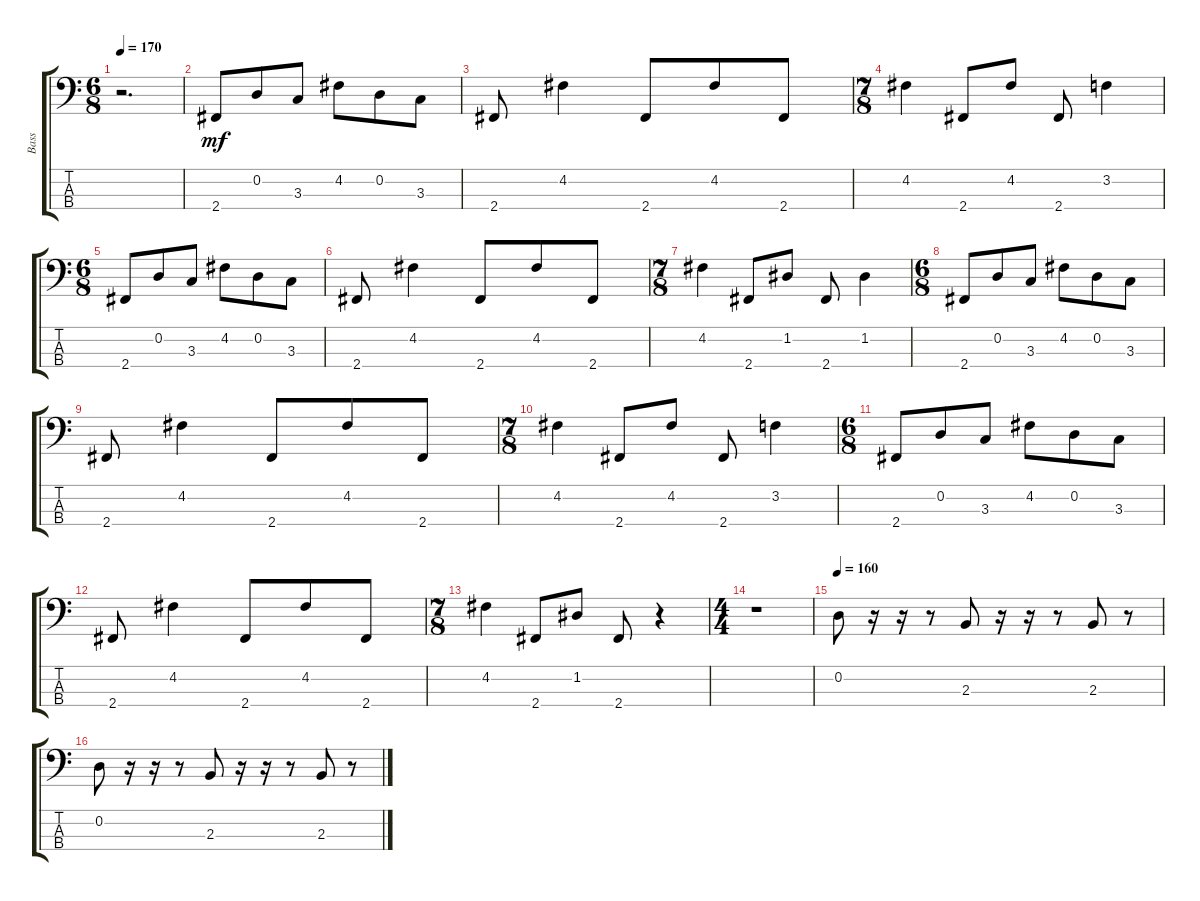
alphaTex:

\track ("Bass                " "Bass      ") {instrument electricbassfinger}
\staff {score tabs}
\tuning (G2 D2 A1 E1) {hide}
\ts (6 8)
\tempo 170
\clef f4
\ks c
r.2{d dy mf instrument electricbassfinger} |
2.4.8 0.2.8 3.3.8 4.2.8 0.2.8 3.3.8 |
2.4.8 4.2.4 2.4.8 4.2.8 2.4.8 |
\ts (7 8)
4.2.4 2.4.8 4.2.8 2.4.8 3.2.4 |
\ts (6 8)
2.4.8 0.2.8 3.3.8 4.2.8 0.2.8 3.3.8 |
2.4.8 4.2.4 2.4.8 4.2.8 2.4.8 |
\ts (7 8)
4.2.4 2.4.8 1.2.8 2.4.8 1.2.4 |
\ts (6 8)
2.4.8 0.2.8 3.3.8 4.2.8 0.2.8 3.3.8 |
2.4.8 4.2.4 2.4.8 4.2.8 2.4.8 |
\ts (7 8)
4.2.4 2.4.8 4.2.8 2.4.8 3.2.4 |
\ts (6 8)
2.4.8 0.2.8 3.3.8 4.2.8 0.2.8 3.3.8 |
2.4.8 4.2.4 2.4.8 4.2.8 2.4.8 |
\ts (7 8)
4.2.4 2.4.8 1.2.8 2.4.8 r.4 |
\ts (4 4)
r.1 |
\tempo 160
0.2.8 r.16 r.16 r.8 2.3.8 r.16 r.16 r.8 2.3.8 r.8 |
0.2.8 r.16 r.16 r.8 2.3.8 r.16 r.16 r.8 2.3.8 r.8
